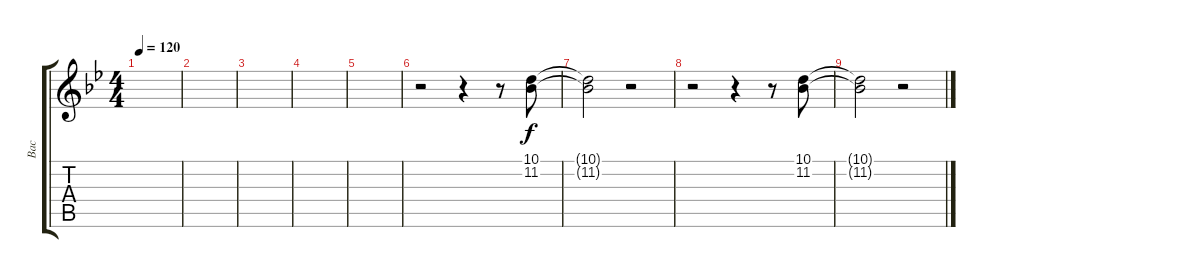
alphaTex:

\track ("Bac" "Bac") {instrument choiraahs}
\staff {score tabs}
\tuning (E4 B3 G3 D3 A2 E2) {hide}
\ts (4 4)
\tempo 120
\clef g2
\ks bb
|
|
|
|
|
r.2 r.4 r.8 (10.1 11.2).8 |
(10.1{t} 11.2{t}).2 r.2 |
r.2 r.4 r.8 (10.1 11.2).8 |
(10.1{t} 11.2{t}).2 r.2
